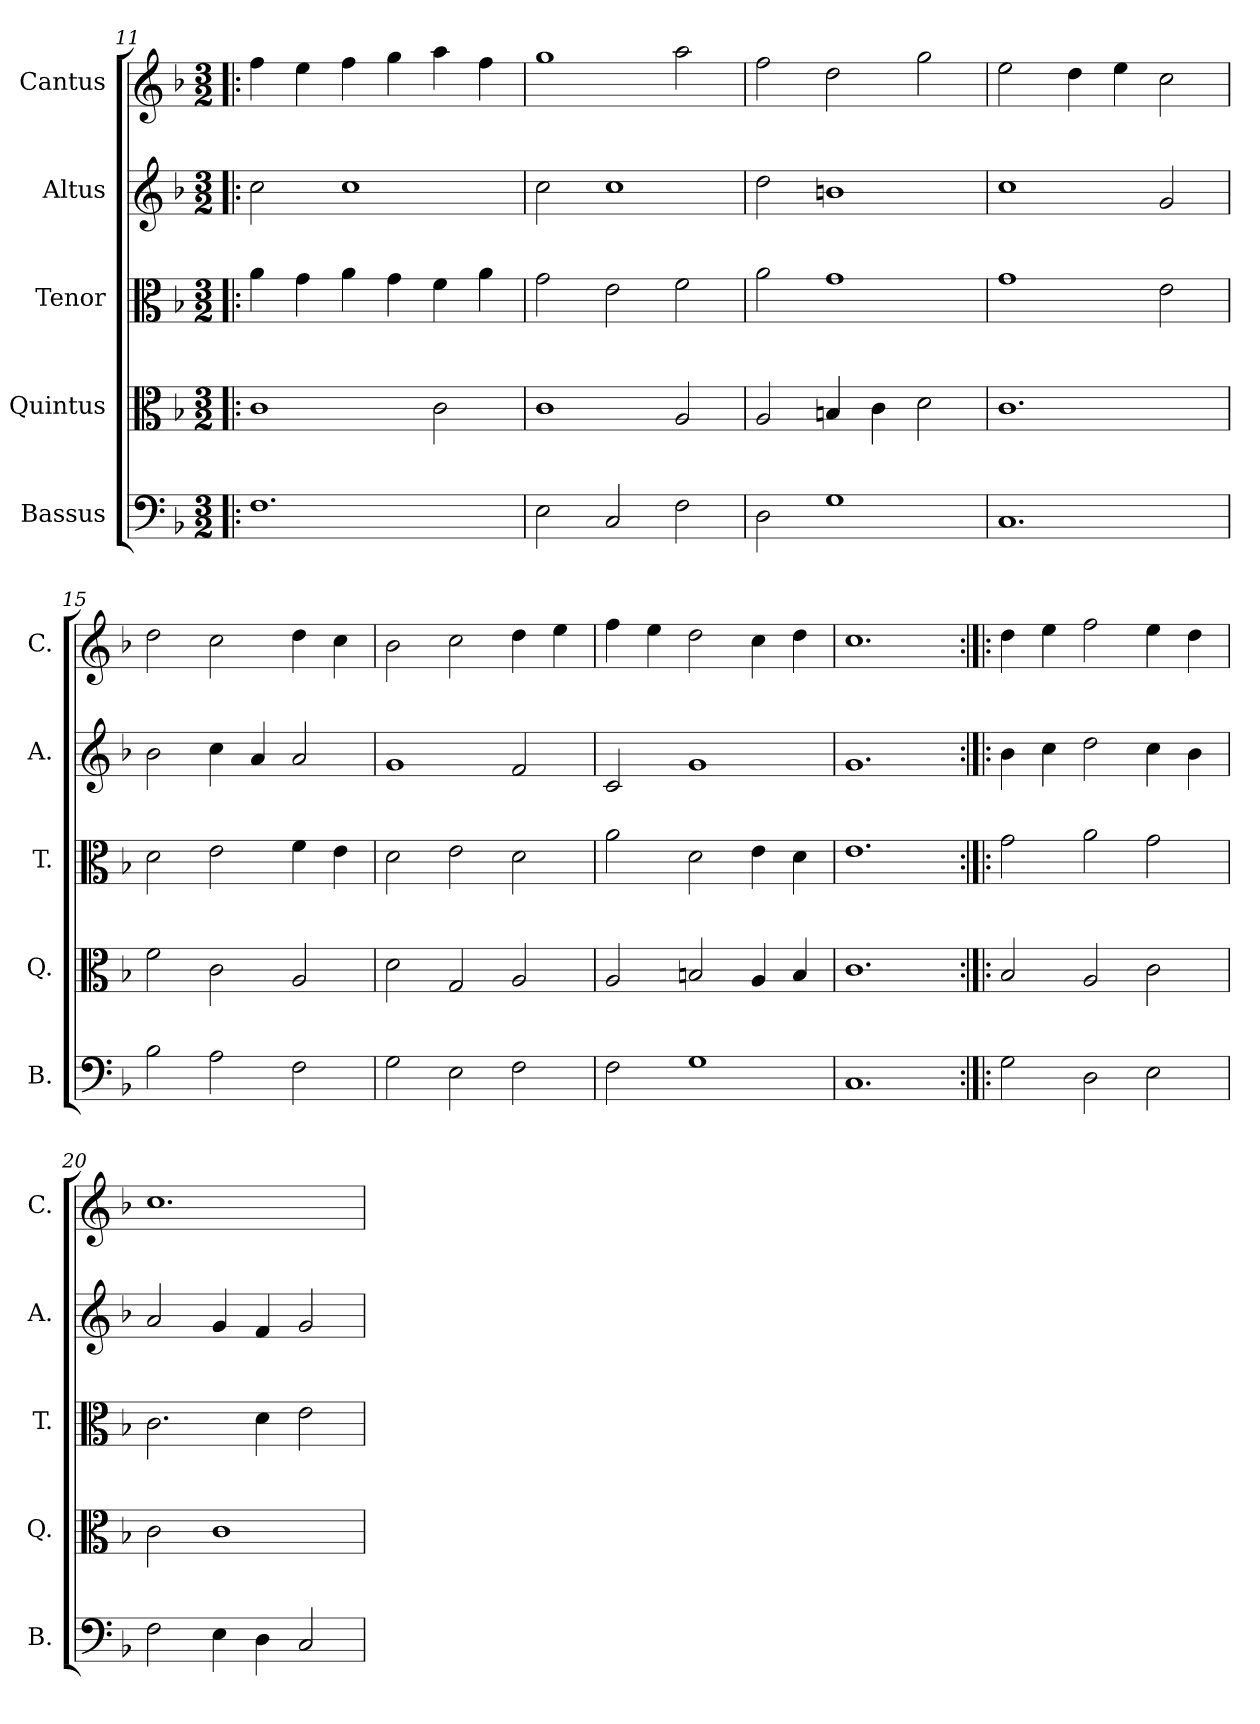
**kern	**kern	**kern	**kern	**kern
*part5	*part4	*part3	*part2	*part1
*staff5	*staff4	*staff3	*staff2	*staff1
*I"Bassus	*I"Quintus	*I"Tenor	*I"Altus	*I"Cantus
*I'B.	*I'Q.	*I'T.	*I'A.	*I'C.
*clefF4	*clefC3	*clefC3	*clefG2	*clefG2
*k[b-]	*k[b-]	*k[b-]	*k[b-]	*k[b-]
*F:	*F:	*F:	*F:	*F:
*M3/2	*M3/2	*M3/2	*M3/2	*M3/2
=11!|:	=11!|:	=11!|:	=11!|:	=11!|:
1.F\	1c\	4a\	2cc\	4ff\
.	.	4g\	.	4ee\
.	.	4a\	1cc\	4ff\
.	.	4g\	.	4gg\
.	2c\	4f\	.	4aa\
.	.	4a\	.	4ff\
=12	=12	=12	=12	=12
2E\	1c\	2g\	2cc\	1gg\
2C/	.	2e\	1cc\	.
2F\	2A/	2f\	.	2aa\
=13	=13	=13	=13	=13
2D\	2A/	2a\	2dd\	2ff\
1G\	4Bn/	1g\	1bn\	2dd\
.	4c\	.	.	.
.	2d\	.	.	2gg\
=14	=14	=14	=14	=14
1.C/	1.c\	1g\	1cc\	2ee\
.	.	.	.	4dd\
.	.	.	.	4ee\
.	.	2e\	2g/	2cc\
=15	=15	=15	=15	=15
2B-\	2f\	2d\	2b-\	2dd\
2A\	2c\	2e\	4cc\	2cc\
.	.	.	4a/	.
2F\	2A/	4f\	2a/	4dd\
.	.	4e\	.	4cc\
=16	=16	=16	=16	=16
2G\	2d\	2d\	1g/	2b-\
2E\	2G/	2e\	.	2cc\
2F\	2A/	2d\	2f/	4dd\
.	.	.	.	4ee\
!!LO:LB:g=z
=17	=17	=17	=17	=17
2F\	2A/	2a\	2c/	4ff\
.	.	.	.	4ee\
1G\	2Bn/	2d\	1g/	2dd\
.	4A/	4e\	.	4cc\
.	4B/	4d\	.	4dd\
=18	=18	=18	=18	=18
1.C/	1.c\	1.e\	1.g/	1.cc\
=19:|!|:	=19:|!|:	=19:|!|:	=19:|!|:	=19:|!|:
2G\	2B-/	2g\	4b-\	4dd\
.	.	.	4cc\	4ee\
2D\	2A/	2a\	2dd\	2ff\
2E\	2c\	2g\	4cc\	4ee\
.	.	.	4b-\	4dd\
=20	=20	=20	=20	=20
2F\	2c\	2.c\	2a/	1.cc\
4E\	1c\	.	4g/	.
4D\	.	4d\	4f/	.
2C/	.	2e\	2g/	.
=	=	=	=	=
*-	*-	*-	*-	*-
